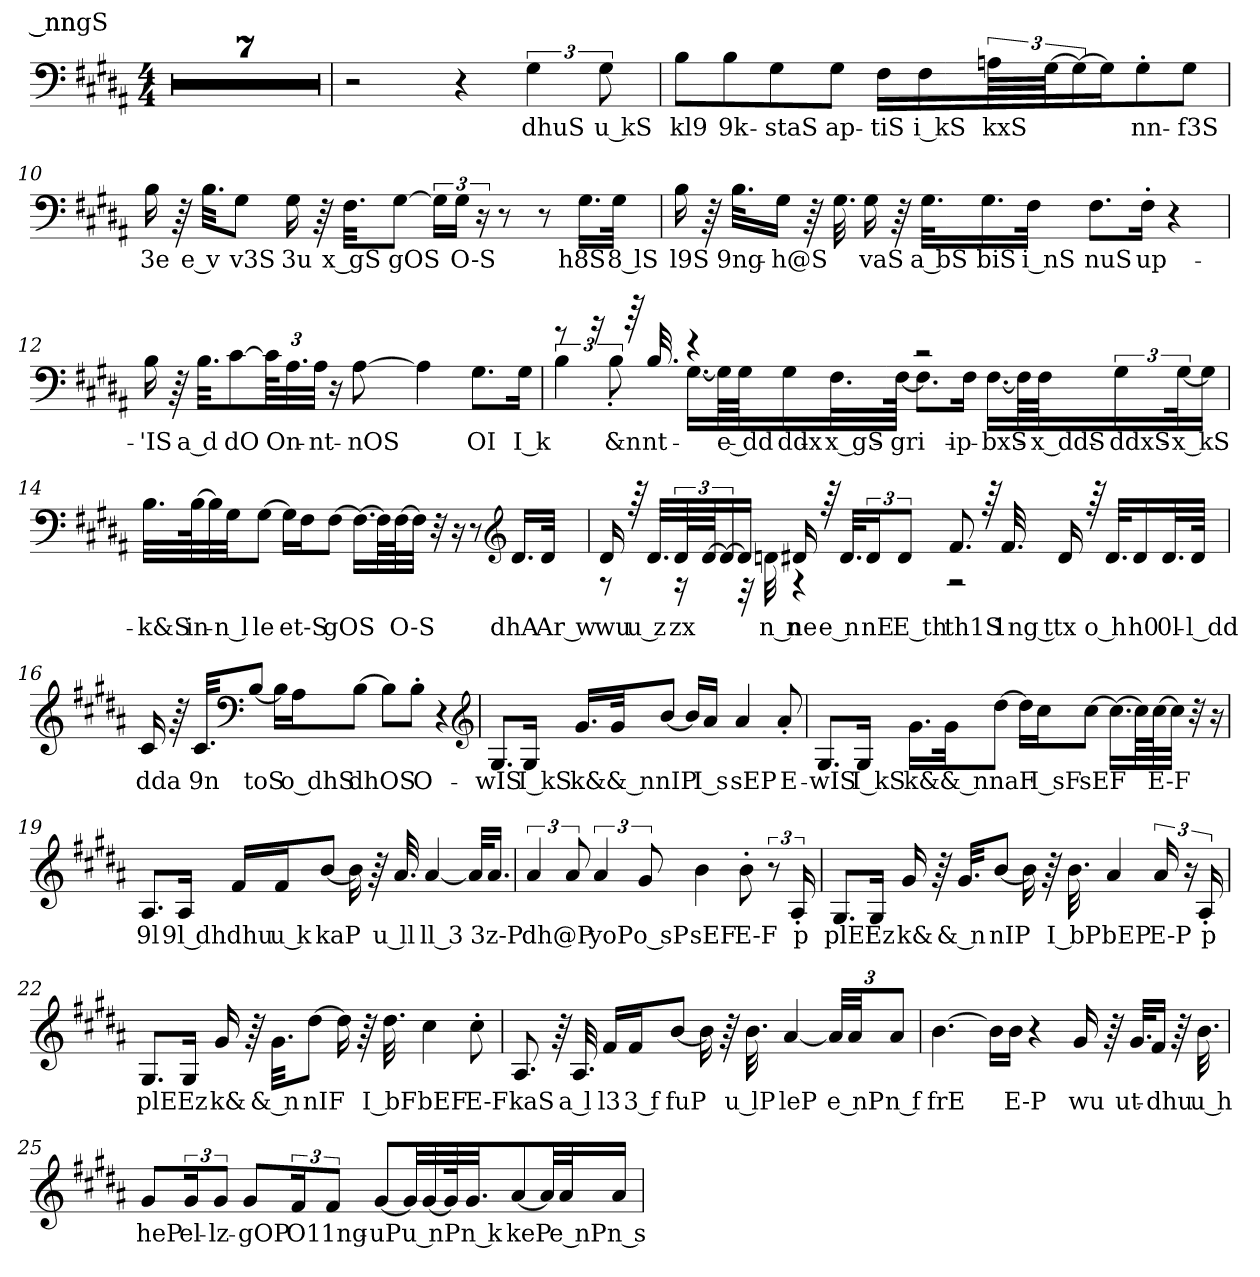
**kern	**text
*part1	*part1
*staff1	*staff1
*clefF4	*
*k[f#c#g#d#a#]	*
*M4/4	*
*MM140	*
=1	=1
1r	.
=2	=2
1r	.
=3	=3
1r	.
=4	=4
1r	.
=5	=5
1r	.
=6	=6
1r	.
=7	=7
1r	.
=8	=8
2r	.
4r	.
6G#	-dhuS
12G#	u kS
=9	=9
8BL	kl9
8B	9k-
8G#	-staS
8G#J	ap-
16F#LL	-tiS
16F#	i kS
96AnLL	kxS
[96G#JJ	_nngS
24G#_	.
16G#J]	.
8G#'	nn-
8G#J	-f3S
=10	=10
16B	3e
64r	.
32.BKKL	e v
8G#J	v3S
16G#	3u
64r	.
32.F#KKL	x gS
[8G#J	gOS
24G#LL]	.
24G#JJ	O-S
24r	.
8r	.
8r	.
16.G#LL	-h8S
32G#JJk	8 lS
=11	=11
16B	l9S
64r	.
32.BKLL	9ng-
16G#JJ	-h@S
64r	.
32.G#	.
16G#	vaS
64r	.
32.G#KLL	a bS
16.G#	biS
32F#JJk	i nS
8.F#L	nuS
16F#'Jk	up-
4r	.
=12	=12
16B	-'IS
64r	.
32.BKKL	a d
[8c#	dO
96c#KLL]	.
48.A#	On-
48A#JJJ	nt-
16r	.
[8A#	-nOS
4A#]	.
8.G#L	OI
16G#Jk	I k
=13	=13
*^	*
8r	6B	.
16r	.	.
.	12B'	&n-
64r	.	.
32.B	.	nt-
4r	[16.G#LL	.
.	64G#LL]	.
.	64G#JJ	e dd
.	16G#	ddx
.	32.F#L	x gS
.	[64F#JJJk	gri
2r	8.F#L]	.
.	16F#Jk	ip-
.	[16.F#LL	-bxS
.	64F#LL]	.
.	64F#JJ	x ddS
.	24G#	ddxS
.	[48G#K	x kS
.	16G#JJ]	.
*v	*v	*
=14	=14
32.BLLL	k&S
[64BK	in-
32B]	.
32G#JJ	n l
[8G#J	le
16G#LL]	.
16F#J	et-S
[8F#J	-gOS
16.F#LL_	.
64F#LL]	.
[64F#J	O-S
32F#JJJ]	.
32r	.
16r	.
8r	.
*clefG2	*
16.d#LL	-dhA
32d#JJk	Ar w
=15	=15
*^	*
16d#	8r	wu
64r	.	.
32.d#LLL	.	u z
96d#L	16r	zx
[96d#JJ	.	_nn
24d#_	.	.
16d#JJ]	32r	.
.	32dn	n n
16d#X	4r	ne
64r	.	.
32.d#KLL	.	e n
24d#J	.	nE
12d#J	.	E th
8.f#	2r	th1S
64r	.	.
32.f#	.	1ng t
16d#	.	tx
64r	.	.
32.d#KLL	.	o h
16d#	.	h0
32.d#L	.	0l-
64d#JJJk	.	l dd
*v	*v	*
=16	=16
16c#	dda
64r	.
32.c#KKL	9n
*clefF4	*
[8BJ	toS
16BLL]	.
16A#J	o dhS
[8BJ	dhOS
8BL]	.
8B'J	O-
4r	.
*clefG2	*
=17	=17
8.G#L	-wIS
16G#Jk	I kS
16.g#LL	k&
32g#JK	& n
[8bJ	nIP
16bLL]	.
16a#JJ	I s
4a#	sEP
8a#'	E-
=18	=18
8.G#L	-wIS
16G#Jk	I kS
16.g#LL	k&
32g#JK	& n
[8dd#J	naF
16dd#LL]	.
16cc#J	I sF
[8cc#J	sEF
16.cc#LL_	.
64cc#LL]	.
[64cc#J	E-F
32cc#JJJ]	.
32r	.
16r	.
=19	=19
8.A#L	-9l
16A#Jk	9l dh
16f#LL	dhu
16f#J	u k
[8bJ	kaP
16b]	.
64r	.
32.a#	u ll
[4a#	ll 3
32a#KLL]	.
16.a#JJ	3z-P
=20	=20
6a#	-dh@P
12a#	.
6a#	-yoP
12g#	o sP
4b	sEF
8b'	E-F
12r	.
24A#'	-p
=21	=21
8.G#L	plE
16G#Jk	Ez
16g#	k&
64r	.
32.g#KKL	& n
[8bJ	nIP
16b]	.
64r	.
32.b	I bP
4a#	bEP
24a#	E-P
24r	.
24A#'	-p
=22	=22
8.G#L	plE
16G#Jk	Ez
16g#	k&
64r	.
32.g#KKL	& n
[8dd#J	nIF
16dd#]	.
64r	.
32.dd#	I bF
4cc#	bEF
8cc#'	E-F
=23	=23
8.A#	-kaS
64r	.
32.A#	a l
16f#LL	l3
16f#J	3 f
[8bJ	fuP
16b]	.
64r	.
32.b	u lP
[4a#	leP
48a#LLL]	.
48a#JJ	e nP
12a#J	n f
=24	=24
[4.b	frE
16bLL]	.
16bJJ	E-P
4r	.
16g#	-wu
64r	.
32.g#KLL	ut-
16f#JJ	-dhu
64r	.
32.b	u h
=25	=25
8g#L	heP
24g#K	el-
12g#J	lz-
8g#L	gOP
24f#K	O1
12f#J	1ng-
[8g#L	-uP
32g#LL]	.
[32g#	u nP
64g#K]	.
32.g#JJ	n k
[8a#	keP
32a#LL]	.
32a#J	e nP
16a#JJ	n s
=	=
*-	*-
